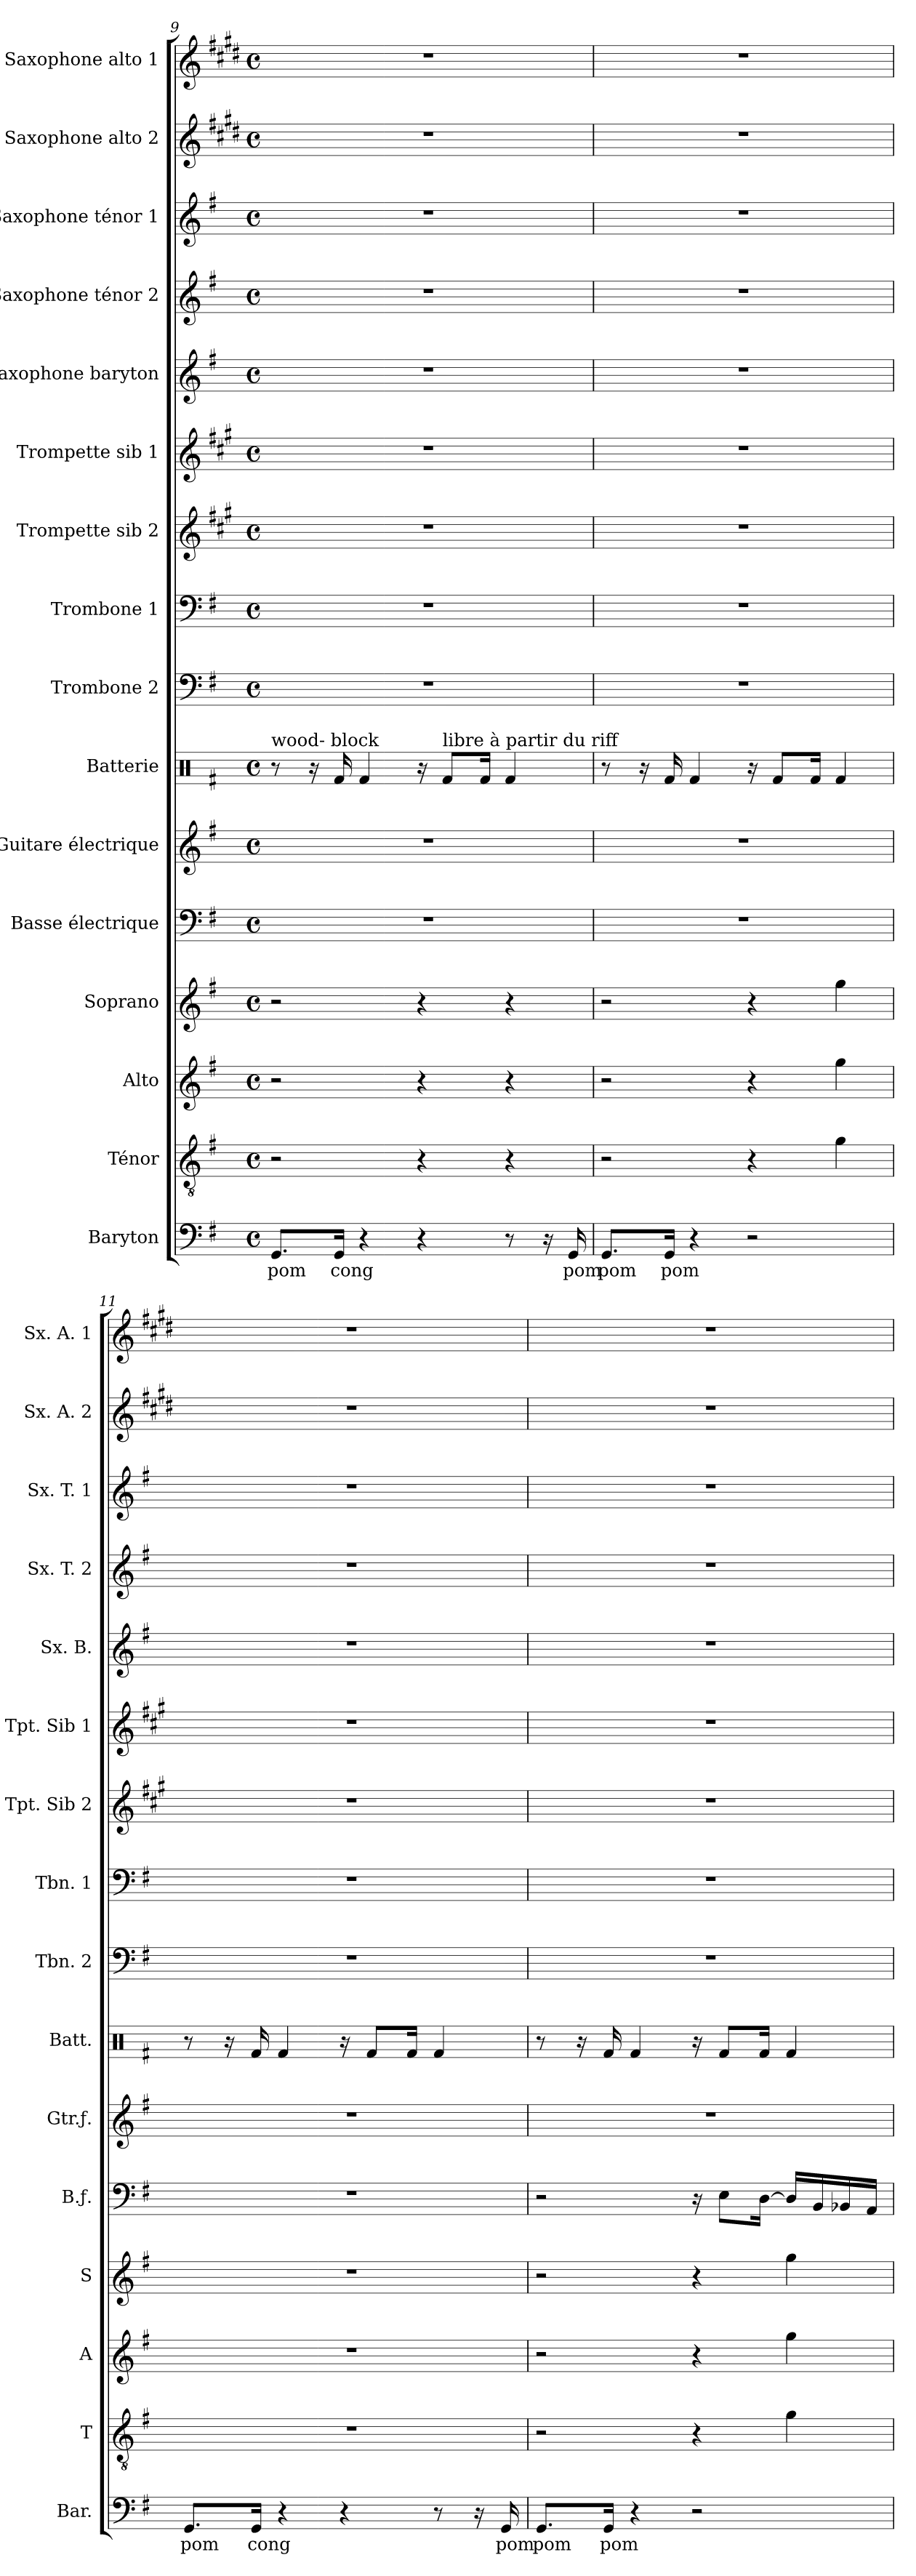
**kern	**text	**kern	**kern	**kern	**kern	**kern	**kern	**kern	**kern	**kern	**kern	**kern	**kern	**kern	**kern	**kern
*part16	*part16	*part15	*part14	*part13	*part12	*part11	*part10	*part9	*part8	*part7	*part6	*part5	*part4	*part3	*part2	*part1
*staff16	*staff16	*staff15	*staff14	*staff13	*staff12	*staff11	*staff10	*staff9	*staff8	*staff7	*staff6	*staff5	*staff4	*staff3	*staff2	*staff1
*I"Baryton	*	*I"Ténor	*I"Alto	*I"Soprano	*I"Basse électrique	*I"Guitare électrique	*I"Batterie	*I"Trombone 2	*I"Trombone 1	*I"Trompette sib 2	*I"Trompette sib 1	*I"Saxophone baryton	*I"Saxophone ténor 2	*I"Saxophone ténor 1	*I"Saxophone alto 2	*I"Saxophone alto 1
*I'Bar.	*	*I'T	*I'A	*I'S	*I'B.ƒ.	*I'Gtr.ƒ.	*I'Batt.	*I'Tbn. 2	*I'Tbn. 1	*I'Tpt. Sib 2	*I'Tpt. Sib 1	*I'Sx. B.	*I'Sx. T. 2	*I'Sx. T. 1	*I'Sx. A. 2	*I'Sx. A. 1
!!LO:PB:g=z
*clefF4	*	*clefGv2	*clefG2	*clefG2	*clefF4	*clefG2	*clefX	*clefF4	*clefF4	*clefG2	*clefG2	*clefG2	*clefG2	*clefG2	*clefG2	*clefG2
*	*	*	*	*	*ITrd7c12	*ITrd7c12	*	*	*	*ITrd1c2	*ITrd1c2	*ITrd12c21	*ITrd8c14	*ITrd8c14	*ITrd5c9	*ITrd5c9
*k[f#]	*	*k[f#]	*k[f#]	*k[f#]	*k[f#]	*k[f#]	*k[f#]	*k[f#]	*k[f#]	*k[f#]	*k[f#]	*k[f#]	*k[f#]	*k[f#]	*k[f#]	*k[f#]
*G:	*	*G:	*G:	*G:	*G:	*G:	*G:	*G:	*G:	*G:	*G:	*G:	*G:	*G:	*G:	*G:
*M4/4	*	*M4/4	*M4/4	*M4/4	*M4/4	*M4/4	*M4/4	*M4/4	*M4/4	*M4/4	*M4/4	*M4/4	*M4/4	*M4/4	*M4/4	*M4/4
*met(c)	*	*met(c)	*met(c)	*met(c)	*met(c)	*met(c)	*met(c)	*met(c)	*met(c)	*met(c)	*met(c)	*met(c)	*met(c)	*met(c)	*met(c)	*met(c)
=9	=9	=9	=9	=9	=9	=9	=9	=9	=9	=9	=9	=9	=9	=9	=9	=9
!	!	!	!	!	!	!	!LO:TX:a:t=wood- block	!	!	!	!	!	!	!	!	!
!	!LO:LY:b	!	!	!	!	!	!	!	!	!	!	!	!	!	!	!
8.GG/L	pom	2r	2r	2r	1r	1r	8r	1r	1r	1r	1r	1r	1r	1r	1r	1r
.	.	.	.	.	.	.	16r	.	.	.	.	.	.	.	.	.
!	!LO:LY:b	!	!	!	!	!	!	!	!	!	!	!	!	!	!	!
16GG/Jk	cong	.	.	.	.	.	16Rf/	.	.	.	.	.	.	.	.	.
4r	.	.	.	.	.	.	4Rf/	.	.	.	.	.	.	.	.	.
4r	.	4r	4r	4r	.	.	16r	.	.	.	.	.	.	.	.	.
!	!	!	!	!	!	!	!LO:TX:a:t=libre à partir du riff	!	!	!	!	!	!	!	!	!
.	.	.	.	.	.	.	8Rf/L	.	.	.	.	.	.	.	.	.
.	.	.	.	.	.	.	16Rf/Jk	.	.	.	.	.	.	.	.	.
8r	.	4r	4r	4r	.	.	4Rf/	.	.	.	.	.	.	.	.	.
16r	.	.	.	.	.	.	.	.	.	.	.	.	.	.	.	.
!	!LO:LY:b	!	!	!	!	!	!	!	!	!	!	!	!	!	!	!
16GG/	pom	.	.	.	.	.	.	.	.	.	.	.	.	.	.	.
=10	=10	=10	=10	=10	=10	=10	=10	=10	=10	=10	=10	=10	=10	=10	=10	=10
!	!LO:LY:b	!	!	!	!	!	!	!	!	!	!	!	!	!	!	!
8.GG/L	pom	2r	2r	2r	1r	1r	8r	1r	1r	1r	1r	1r	1r	1r	1r	1r
.	.	.	.	.	.	.	16r	.	.	.	.	.	.	.	.	.
!	!LO:LY:b	!	!	!	!	!	!	!	!	!	!	!	!	!	!	!
16GG/Jk	pom	.	.	.	.	.	16Rf/	.	.	.	.	.	.	.	.	.
4r	.	.	.	.	.	.	4Rf/	.	.	.	.	.	.	.	.	.
2r	.	4r	4r	4r	.	.	16r	.	.	.	.	.	.	.	.	.
.	.	.	.	.	.	.	8Rf/L	.	.	.	.	.	.	.	.	.
.	.	.	.	.	.	.	16Rf/Jk	.	.	.	.	.	.	.	.	.
.	.	4g\	4gg\	4gg\	.	.	4Rf/	.	.	.	.	.	.	.	.	.
=11	=11	=11	=11	=11	=11	=11	=11	=11	=11	=11	=11	=11	=11	=11	=11	=11
!	!LO:LY:b	!	!	!	!	!	!	!	!	!	!	!	!	!	!	!
8.GG/L	pom	1r	1r	1r	1r	1r	8r	1r	1r	1r	1r	1r	1r	1r	1r	1r
.	.	.	.	.	.	.	16r	.	.	.	.	.	.	.	.	.
!	!LO:LY:b	!	!	!	!	!	!	!	!	!	!	!	!	!	!	!
16GG/Jk	cong	.	.	.	.	.	16Rf/	.	.	.	.	.	.	.	.	.
4r	.	.	.	.	.	.	4Rf/	.	.	.	.	.	.	.	.	.
4r	.	.	.	.	.	.	16r	.	.	.	.	.	.	.	.	.
.	.	.	.	.	.	.	8Rf/L	.	.	.	.	.	.	.	.	.
.	.	.	.	.	.	.	16Rf/Jk	.	.	.	.	.	.	.	.	.
8r	.	.	.	.	.	.	4Rf/	.	.	.	.	.	.	.	.	.
16r	.	.	.	.	.	.	.	.	.	.	.	.	.	.	.	.
!	!LO:LY:b	!	!	!	!	!	!	!	!	!	!	!	!	!	!	!
16GG/	pom	.	.	.	.	.	.	.	.	.	.	.	.	.	.	.
=12	=12	=12	=12	=12	=12	=12	=12	=12	=12	=12	=12	=12	=12	=12	=12	=12
!	!LO:LY:b	!	!	!	!	!	!	!	!	!	!	!	!	!	!	!
8.GG/L	pom	2r	2r	2r	2r	1r	8r	1r	1r	1r	1r	1r	1r	1r	1r	1r
.	.	.	.	.	.	.	16r	.	.	.	.	.	.	.	.	.
!	!LO:LY:b	!	!	!	!	!	!	!	!	!	!	!	!	!	!	!
16GG/Jk	pom	.	.	.	.	.	16Rf/	.	.	.	.	.	.	.	.	.
4r	.	.	.	.	.	.	4Rf/	.	.	.	.	.	.	.	.	.
2r	.	4r	4r	4r	16r	.	16r	.	.	.	.	.	.	.	.	.
.	.	.	.	.	8EE\L	.	8Rf/L	.	.	.	.	.	.	.	.	.
.	.	.	.	.	[16DD\Jk	.	16Rf/Jk	.	.	.	.	.	.	.	.	.
.	.	4g\	4gg\	4gg\	16DD/LL]	.	4Rf/	.	.	.	.	.	.	.	.	.
.	.	.	.	.	16BBB/	.	.	.	.	.	.	.	.	.	.	.
.	.	.	.	.	16BBB-X/	.	.	.	.	.	.	.	.	.	.	.
.	.	.	.	.	16AAA/JJ	.	.	.	.	.	.	.	.	.	.	.
=	=	=	=	=	=	=	=	=	=	=	=	=	=	=	=	=
*-	*-	*-	*-	*-	*-	*-	*-	*-	*-	*-	*-	*-	*-	*-	*-	*-
